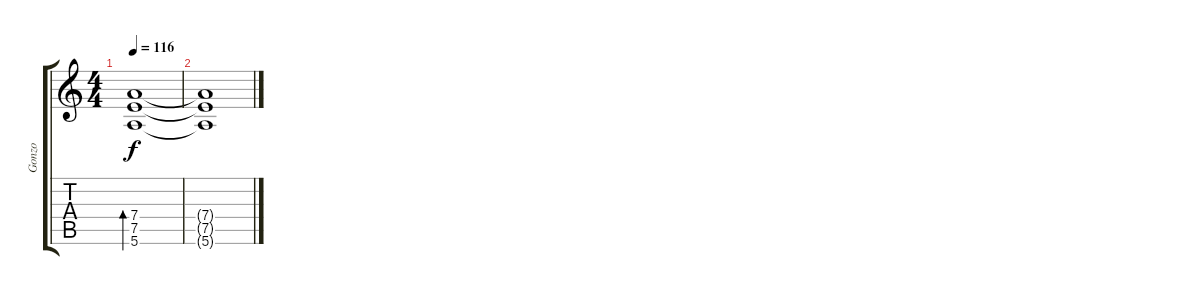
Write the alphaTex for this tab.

\track ("Gonzo" "Gonzo") {instrument electricguitarclean}
\staff {score tabs}
\tuning (E4 B3 G3 D3 A2 E2) {hide}
\ts (4 4)
\tempo 116
\clef g2
\ks c
(7.4 7.5 5.6).1{bd 30 dy f} |
(7.4{t} 7.5{t} 5.6{t}).1
